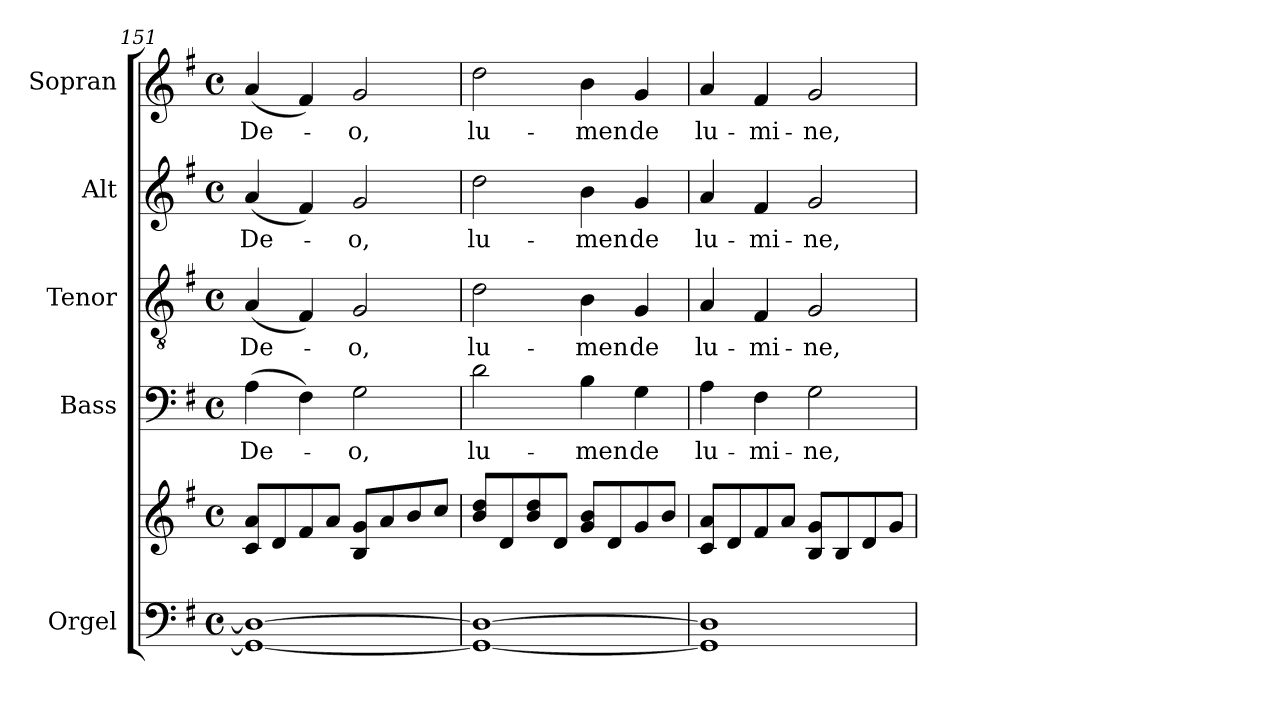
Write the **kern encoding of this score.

**kern	**kern	**kern	**text	**kern	**text	**kern	**text	**kern	**text
*part5	*part5	*part4	*part4	*part3	*part3	*part2	*part2	*part1	*part1
*staff6	*staff5	*staff4	*staff4	*staff3	*staff3	*staff2	*staff2	*staff1	*staff1
*I"Orgel	*	*I"Bass	*	*I"Tenor	*	*I"Alt	*	*I"Sopran	*
*I'Org.	*	*I'B.	*	*I'T.	*	*I'A.	*	*I'S.	*
*clefF4	*clefG2	*clefF4	*	*clefGv2	*	*clefG2	*	*clefG2	*
*k[f#]	*k[f#]	*k[f#]	*	*k[f#]	*	*k[f#]	*	*k[f#]	*
*G:	*G:	*G:	*	*G:	*	*G:	*	*G:	*
*M4/4	*M4/4	*M4/4	*	*M4/4	*	*M4/4	*	*M4/4	*
*met(c)	*met(c)	*met(c)	*	*met(c)	*	*met(c)	*	*met(c)	*
=151	=151	=151	=151	=151	=151	=151	=151	=151	=151
!	!	!	!LO:LY:b	!	!LO:LY:b	!	!LO:LY:b	!	!LO:LY:b
1GG_ 1D_	8c/ 8a/L	(>4A\	De-	(<4A/	De-	(<4a/	De-	(<4a/	De-
.	8d/	.	.	.	.	.	.	.	.
.	8f#/	4F#\)	.	4F#/)	.	4f#/)	.	4f#/)	.
.	8a/J	.	.	.	.	.	.	.	.
!	!	!	!LO:LY:b	!	!LO:LY:b	!	!LO:LY:b	!	!LO:LY:b
.	8B/ 8g/L	2G\	-o,	2G/	-o,	2g/	-o,	2g/	-o,
.	8a/	.	.	.	.	.	.	.	.
.	8b/	.	.	.	.	.	.	.	.
.	8cc/J	.	.	.	.	.	.	.	.
=152	=152	=152	=152	=152	=152	=152	=152	=152	=152
!	!	!	!LO:LY:b	!	!LO:LY:b	!	!LO:LY:b	!	!LO:LY:b
1GG_ 1D_	8b/ 8dd/L	2d\	lu-	2d\	lu-	2dd\	lu-	2dd\	lu-
.	8d/	.	.	.	.	.	.	.	.
.	8b/ 8dd/	.	.	.	.	.	.	.	.
.	8d/J	.	.	.	.	.	.	.	.
!	!	!	!LO:LY:b	!	!LO:LY:b	!	!LO:LY:b	!	!LO:LY:b
.	8g/ 8b/L	4B\	-men	4B\	-men	4b\	-men	4b\	-men
.	8d/	.	.	.	.	.	.	.	.
!	!	!	!LO:LY:b	!	!LO:LY:b	!	!LO:LY:b	!	!LO:LY:b
.	8g/	4G\	de	4G/	de	4g/	de	4g/	de
.	8b/J	.	.	.	.	.	.	.	.
=153	=153	=153	=153	=153	=153	=153	=153	=153	=153
!	!	!	!LO:LY:b	!	!LO:LY:b	!	!LO:LY:b	!	!LO:LY:b
1GG] 1D]	8c/ 8a/L	4A\	lu-	4A/	lu-	4a/	lu-	4a/	lu-
.	8d/	.	.	.	.	.	.	.	.
!	!	!	!LO:LY:b	!	!LO:LY:b	!	!LO:LY:b	!	!LO:LY:b
.	8f#/	4F#\	-mi-	4F#/	-mi-	4f#/	-mi-	4f#/	-mi-
.	8a/J	.	.	.	.	.	.	.	.
!	!	!	!LO:LY:b	!	!LO:LY:b	!	!LO:LY:b	!	!LO:LY:b
.	8B/ 8g/L	2G\	-ne,	2G/	-ne,	2g/	-ne,	2g/	-ne,
.	8B/	.	.	.	.	.	.	.	.
.	8d/	.	.	.	.	.	.	.	.
.	8g/J	.	.	.	.	.	.	.	.
=	=	=	=	=	=	=	=	=	=
*-	*-	*-	*-	*-	*-	*-	*-	*-	*-
